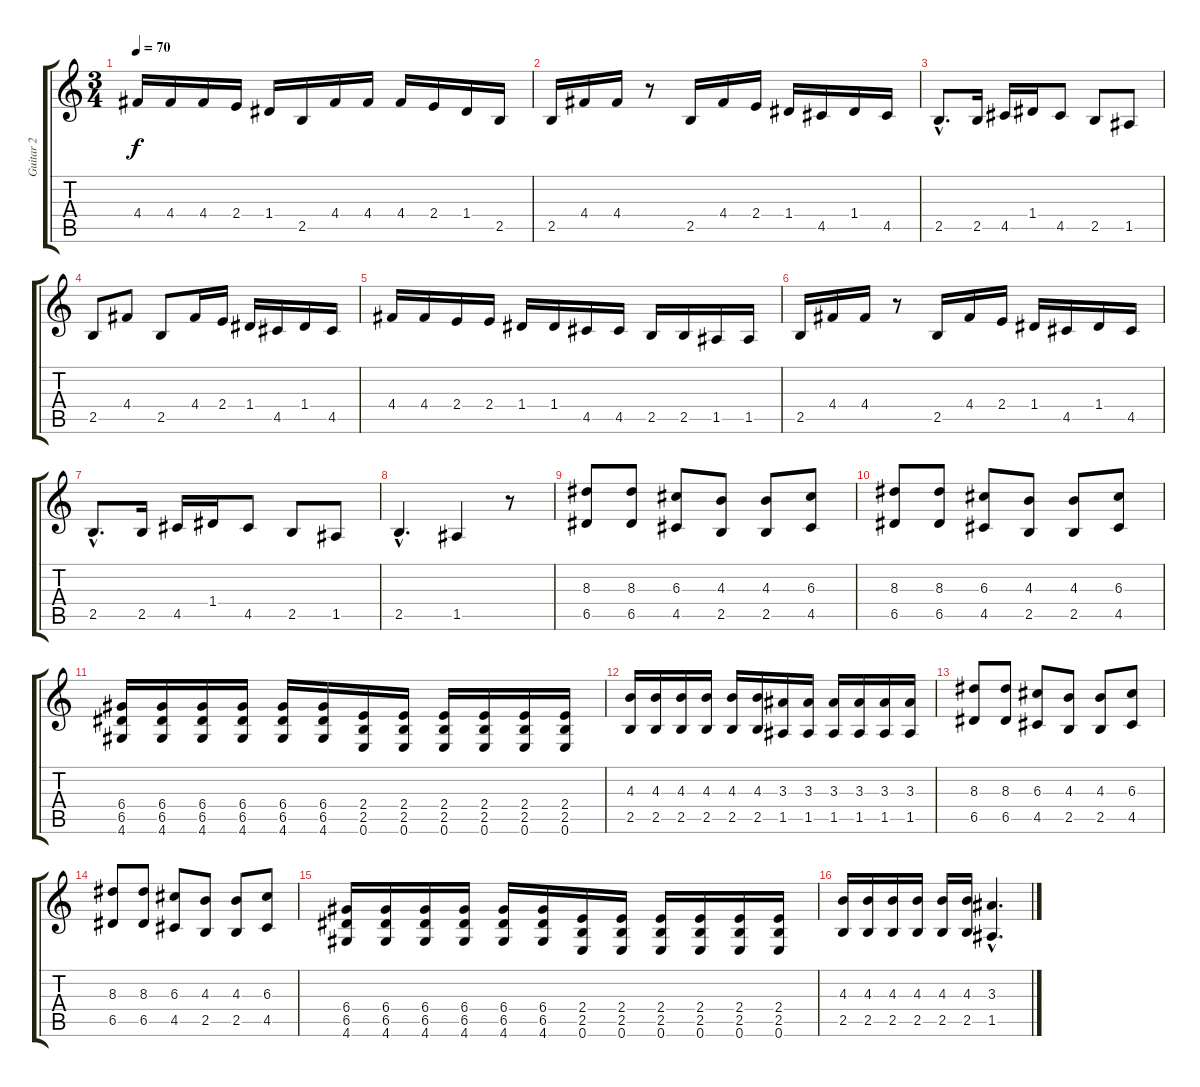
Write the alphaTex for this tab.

\track ("Guitar 2" "Guitar 2") {instrument electricguitarclean}
\staff {score tabs}
\tuning (E4 B3 G3 D3 A2 E2) {hide}
\ts (3 4)
\tempo 70
\clef g2
\ks c
4.4.16{dy f} 4.4.16 4.4.16 2.4.16 1.4.16 2.5.16 4.4.16 4.4.16 4.4.16 2.4.16 1.4.16 2.5.16 |
2.5.16 4.4.16 4.4.16 r.8 2.5.16{volume 16 balance 14 instrument overdrivenguitar} 4.4.16 2.4.16 1.4.16 4.5.16 1.4.16 4.5.16 |
2.5{hac}.8{d} 2.5.16 4.5.16 1.4.16 4.5.8 2.5.8 1.5.8 |
2.5.8 4.4.8 2.5.8 4.4.16 2.4.16 1.4.16 4.5.16 1.4.16 4.5.16 |
4.4.16{instrument electricguitarclean} 4.4.16 2.4.16 2.4.16 1.4.16 1.4.16 4.5.16 4.5.16 2.5.16 2.5.16 1.5.16 1.5.16 |
2.5.16 4.4.16 4.4.16 r.8 2.5.16{volume 16 balance 14 instrument overdrivenguitar} 4.4.16 2.4.16 1.4.16 4.5.16 1.4.16 4.5.16 |
2.5{hac}.8{d} 2.5.16 4.5.16 1.4.16 4.5.8 2.5.8 1.5.8 |
2.5{hac}.4{d} 1.5.4 r.8 |
(8.3 6.5).8{instrument overdrivenguitar} (8.3 6.5).8 (6.3 4.5).8 (4.3 2.5).8 (4.3 2.5).8 (6.3 4.5).8 |
(8.3 6.5).8 (8.3 6.5).8 (6.3 4.5).8 (4.3 2.5).8 (4.3 2.5).8 (6.3 4.5).8 |
(6.4 6.5 4.6).16{instrument electricguitarmuted} (6.4 6.5 4.6).16 (6.4 6.5 4.6).16 (6.4 6.5 4.6).16 (6.4 6.5 4.6).16 (6.4 6.5 4.6).16 (2.4 2.5 0.6).16 (2.4 2.5 0.6).16 (2.4 2.5 0.6).16 (2.4 2.5 0.6).16 (2.4 2.5 0.6).16 (2.4 2.5 0.6).16 |
(4.3 2.5).16{instrument overdrivenguitar} (4.3 2.5).16 (4.3 2.5).16 (4.3 2.5).16 (4.3 2.5).16 (4.3 2.5).16 (3.3 1.5).16 (3.3 1.5).16 (3.3 1.5).16 (3.3 1.5).16 (3.3 1.5).16 (3.3 1.5).16 |
(8.3 6.5).8{instrument overdrivenguitar} (8.3 6.5).8 (6.3 4.5).8 (4.3 2.5).8 (4.3 2.5).8 (6.3 4.5).8 |
(8.3 6.5).8 (8.3 6.5).8 (6.3 4.5).8 (4.3 2.5).8 (4.3 2.5).8 (6.3 4.5).8 |
(6.4 6.5 4.6).16{instrument electricguitarmuted} (6.4 6.5 4.6).16 (6.4 6.5 4.6).16 (6.4 6.5 4.6).16 (6.4 6.5 4.6).16 (6.4 6.5 4.6).16 (2.4 2.5 0.6).16 (2.4 2.5 0.6).16 (2.4 2.5 0.6).16 (2.4 2.5 0.6).16 (2.4 2.5 0.6).16 (2.4 2.5 0.6).16 |
(4.3 2.5).16{instrument overdrivenguitar} (4.3 2.5).16 (4.3 2.5).16 (4.3 2.5).16 (4.3 2.5).16 (4.3 2.5).16 (3.3{hac} 1.5{hac}).4{d}
